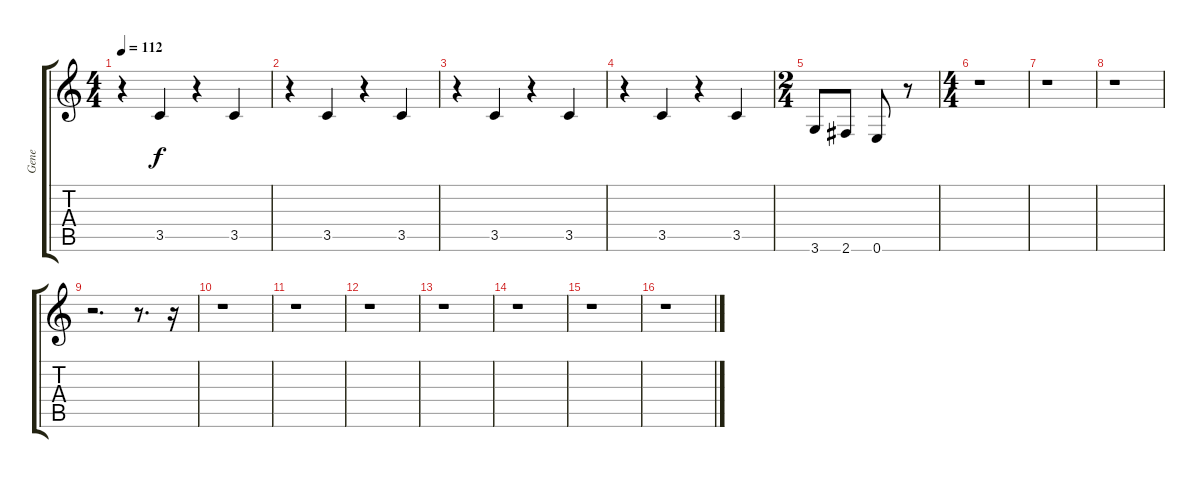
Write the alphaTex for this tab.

\track ("Gene" "Gene") {instrument electricbasspick}
\staff {score tabs}
\tuning (E4 B3 G3 D3 A2 E2) {hide}
\ts (4 4)
\tempo 112
\clef g2
\ks c
r.4{dy f} 3.5.4 r.4 3.5.4 |
r.4 3.5.4 r.4 3.5.4 |
r.4 3.5.4 r.4 3.5.4 |
r.4 3.5.4 r.4 3.5.4 |
\ts (2 4)
3.6.8 2.6.8 0.6.8 r.8 |
\ts (4 4)
r.1 |
r.1 |
r.1 |
r.2{d} r.8{d} r.16 |
r.1 |
r.1 |
r.1 |
r.1 |
r.1 |
r.1 |
r.1
